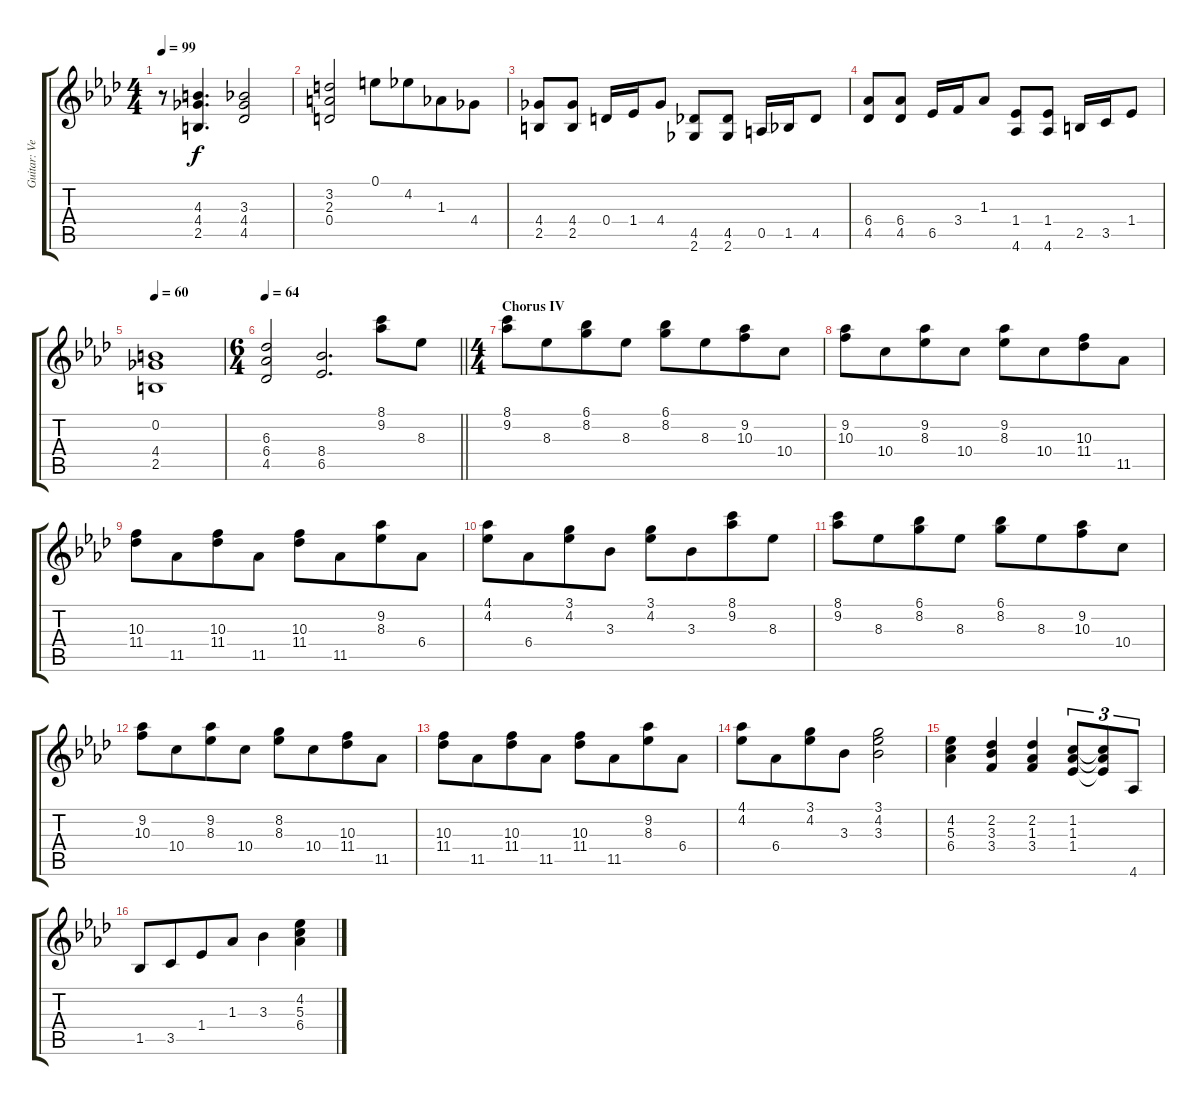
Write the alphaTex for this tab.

\track ("Guitar: Vernon" "Guitar: Ve") {instrument acousticguitarnylon}
\staff {score tabs}
\tuning (E4 B3 G3 D3 A2 E2) {hide}
\ts (4 4)
\tempo 99
\clef g2
\ks ab
r.8{dy f} (4.3 4.4 2.5).4{d} (3.3 4.4 4.5).2 |
(3.2 2.3 0.4).2 0.1.8 4.2.8{beam merge} 1.3.8 4.4.8 |
(4.4 2.5).8 (4.4 2.5).8 0.4.16 1.4.16 4.4.8 (4.5 2.6).8 (4.5 2.6).8 0.5.16 1.5.16 4.5.8 |
(6.4 4.5).8 (6.4 4.5).8 6.5.16 3.4.16 1.3.8 (1.4 4.6).8 (1.4 4.6).8 2.5.16 3.5.16 1.4.8 |
\tempo 60
(0.2 4.4 2.5).1 |
\ts (6 4)
\tempo 64
\barLineRight lightlight
(6.3 6.4 4.5).2 (8.4 6.5).2{d} (8.1 9.2).8{instrument acousticguitarsteel} 8.3.8 |
\ts (4 4)
\section ("" "Chorus IV")
(8.1 9.2).8 8.3.8{beam merge} (6.1 8.2).8 8.3.8 (6.1 8.2).8 8.3.8{beam merge} (9.2 10.3).8 10.4.8 |
(9.2 10.3).8 10.4.8{beam merge} (9.2 8.3).8 10.4.8 (9.2 8.3).8 10.4.8{beam merge} (10.3 11.4).8 11.5.8 |
(10.3 11.4).8 11.5.8{beam merge} (10.3 11.4).8 11.5.8 (10.3 11.4).8 11.5.8{beam merge} (9.2 8.3).8 6.4.8 |
(4.1 4.2).8 6.4.8{beam merge} (3.1 4.2).8 3.3.8 (3.1 4.2).8 3.3.8{beam merge} (8.1 9.2).8 8.3.8 |
(8.1 9.2).8 8.3.8{beam merge} (6.1 8.2).8 8.3.8 (6.1 8.2).8 8.3.8{beam merge} (9.2 10.3).8 10.4.8 |
(9.2 10.3).8 10.4.8{beam merge} (9.2 8.3).8 10.4.8 (8.2 8.3).8 10.4.8{beam merge} (10.3 11.4).8 11.5.8 |
(10.3 11.4).8 11.5.8{beam merge} (10.3 11.4).8 11.5.8 (10.3 11.4).8 11.5.8{beam merge} (9.2 8.3).8 6.4.8 |
(4.1 4.2).8 6.4.8{beam merge} (3.1 4.2).8 3.3.8 (3.1 4.2 3.3).2 |
(4.2 5.3 6.4).4 (2.2 3.3 3.4).4 (2.2 1.3 3.4).4 (1.2 1.3 1.4).8{tu (3 2)} (1.2{t} 1.3{t} 1.4{t}).8{tu (3 2)} 4.6.8{tu (3 2)} |
1.5.8 3.5.8{beam merge} 1.4.8 1.3.8 3.3.4 (4.2 5.3 6.4).4
